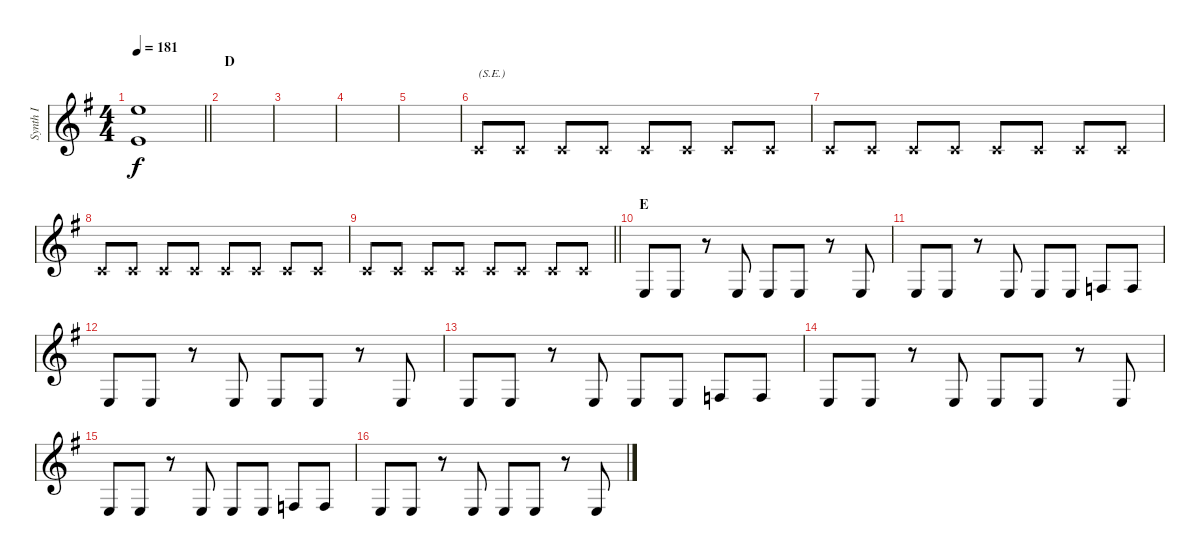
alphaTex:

\track ("Synth I" "Synth I") {instrument pad7halo}
\staff {score}
\tuning (E4 B3 G3 D3 A2 E2) {hide}
\ts (4 4)
\tempo 181
\clef g2
\barLineRight lightlight
\ks g
(12.1{t} 5.2{t}).1{dy f} |
\section ("" "D")
|
|
|
|
1.2{x}.8{txt "(S.E.)" volume 11 instrument guitarfretnoise} 1.2{x}.8 1.2{x}.8 1.2{x}.8 1.2{x}.8 1.2{x}.8 1.2{x}.8 1.2{x}.8 |
1.2{x}.8 1.2{x}.8 1.2{x}.8 1.2{x}.8 1.2{x}.8 1.2{x}.8 1.2{x}.8 1.2{x}.8 |
1.2{x}.8 1.2{x}.8 1.2{x}.8 1.2{x}.8 1.2{x}.8 1.2{x}.8 1.2{x}.8 1.2{x}.8 |
\barLineRight lightlight
1.2{x}.8 1.2{x}.8 1.2{x}.8 1.2{x}.8 1.2{x}.8 1.2{x}.8 1.2{x}.8 1.2{x}.8 |
\section ("" "E")
0.6.8{ot 8vb volume 16 instrument pad7halo} 0.6.8{ot 8vb} r.8{ot 8vb} 0.6.8{ot 8vb} 0.6.8{ot 8vb} 0.6.8{ot 8vb} r.8{ot 8vb} 0.6.8{ot 8vb} |
0.6.8{ot 8vb} 0.6.8{ot 8vb} r.8{ot 8vb} 0.6.8{ot 8vb} 0.6.8{ot 8vb} 0.6.8{ot 8vb} 1.6.8{ot 8vb} 1.6.8{ot 8vb} |
0.6.8{ot 8vb} 0.6.8{ot 8vb} r.8{ot 8vb} 0.6.8{ot 8vb} 0.6.8{ot 8vb} 0.6.8{ot 8vb} r.8{ot 8vb} 0.6.8{ot 8vb} |
0.6.8{ot 8vb} 0.6.8{ot 8vb} r.8{ot 8vb} 0.6.8{ot 8vb} 0.6.8{ot 8vb} 0.6.8{ot 8vb} 1.6.8{ot 8vb} 1.6.8{ot 8vb} |
0.6.8{ot 8vb} 0.6.8{ot 8vb} r.8{ot 8vb} 0.6.8{ot 8vb} 0.6.8{ot 8vb} 0.6.8{ot 8vb} r.8{ot 8vb} 0.6.8{ot 8vb} |
0.6.8{ot 8vb} 0.6.8{ot 8vb} r.8{ot 8vb} 0.6.8{ot 8vb} 0.6.8{ot 8vb} 0.6.8{ot 8vb} 1.6.8{ot 8vb} 1.6.8{ot 8vb} |
0.6.8{ot 8vb} 0.6.8{ot 8vb} r.8{ot 8vb} 0.6.8{ot 8vb} 0.6.8{ot 8vb} 0.6.8{ot 8vb} r.8{ot 8vb} 0.6.8{ot 8vb}
